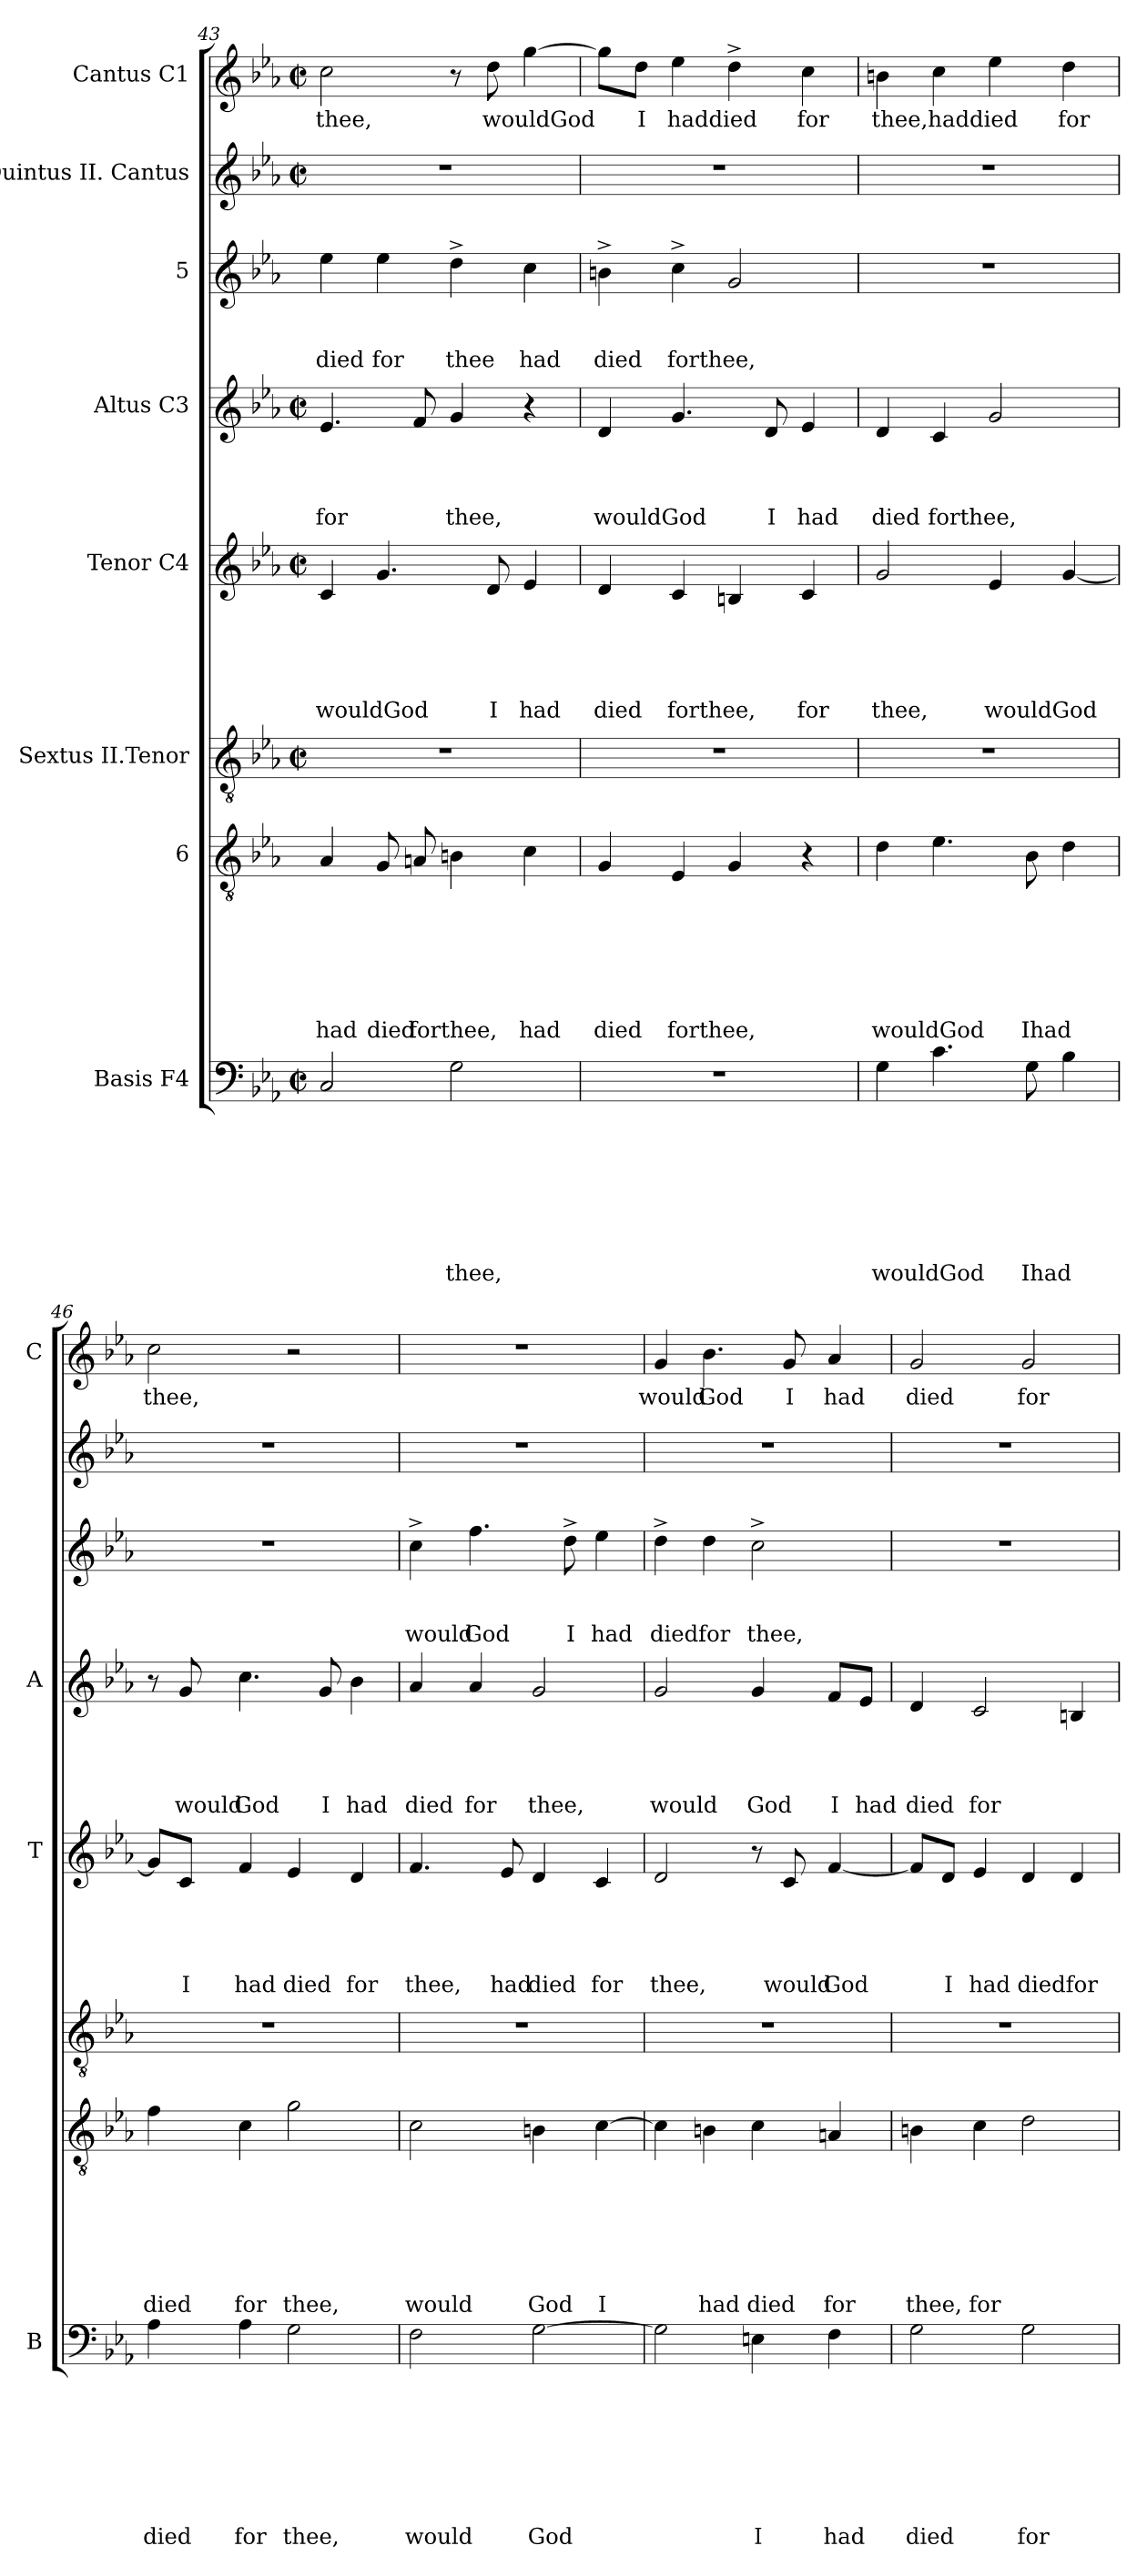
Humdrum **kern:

**kern	**text	**text	**text	**text	**text	**text	**text	**text	**kern	**text	**text	**text	**text	**text	**text	**text	**kern	**kern	**text	**text	**text	**text	**text	**kern	**text	**text	**text	**text	**kern	**text	**text	**text	**kern	**kern	**text
*part8	*part8	*part8	*part8	*part8	*part8	*part8	*part8	*part8	*part7	*part7	*part7	*part7	*part7	*part7	*part7	*part7	*part6	*part5	*part5	*part5	*part5	*part5	*part5	*part4	*part4	*part4	*part4	*part4	*part3	*part3	*part3	*part3	*part2	*part1	*part1
*staff8	*staff8	*staff8	*staff8	*staff8	*staff8	*staff8	*staff8	*staff8	*staff7	*staff7	*staff7	*staff7	*staff7	*staff7	*staff7	*staff7	*staff6	*staff5	*staff5	*staff5	*staff5	*staff5	*staff5	*staff4	*staff4	*staff4	*staff4	*staff4	*staff3	*staff3	*staff3	*staff3	*staff2	*staff1	*staff1
*I"Basis F4	*	*	*	*	*	*	*	*	*I"6	*	*	*	*	*	*	*	*I"Sextus II.Tenor	*I"Tenor C4	*	*	*	*	*	*I"Altus C3	*	*	*	*	*I"5	*	*	*	*I"Quintus II. Cantus	*I"Cantus C1	*
*I'B	*	*	*	*	*	*	*	*	*	*	*	*	*	*	*	*	*	*I'T	*	*	*	*	*	*I'A	*	*	*	*	*	*	*	*	*	*I'C	*
*clefF4	*	*	*	*	*	*	*	*	*clefGv2	*	*	*	*	*	*	*	*clefGv2	*clefG2	*	*	*	*	*	*clefG2	*	*	*	*	*clefG2	*	*	*	*clefG2	*clefG2	*
*k[b-e-a-]	*	*	*	*	*	*	*	*	*k[b-e-a-]	*	*	*	*	*	*	*	*k[b-e-a-]	*k[b-e-a-]	*	*	*	*	*	*k[b-e-a-]	*	*	*	*	*k[b-e-a-]	*	*	*	*k[b-e-a-]	*k[b-e-a-]	*
*E-:	*	*	*	*	*	*	*	*	*E-:	*	*	*	*	*	*	*	*E-:	*E-:	*	*	*	*	*	*E-:	*	*	*	*	*E-:	*	*	*	*E-:	*E-:	*
*M2/2	*	*	*	*	*	*	*	*	*	*	*	*	*	*	*	*	*M2/2	*M2/2	*	*	*	*	*	*M2/2	*	*	*	*	*	*	*	*	*M2/2	*M2/2	*
*met(c|)	*	*	*	*	*	*	*	*	*	*	*	*	*	*	*	*	*met(c|)	*met(c|)	*	*	*	*	*	*met(c|)	*	*	*	*	*	*	*	*	*met(c|)	*met(c|)	*
=43	=43	=43	=43	=43	=43	=43	=43	=43	=43	=43	=43	=43	=43	=43	=43	=43	=43	=43	=43	=43	=43	=43	=43	=43	=43	=43	=43	=43	=43	=43	=43	=43	=43	=43	=43
!	!	!	!	!	!	!	!	!	!	!	!	!	!	!	!	!LO:LY:b	!	!	!	!	!	!	!LO:LY:b	!	!	!	!	!LO:LY:b	!	!	!	!LO:LY:b	!	!	!LO:LY:b
2C/	.	.	.	.	.	.	.	.	4A-/	.	.	.	.	.	.	had	1r	4c/	.	.	.	.	wouldGod	4.e-/	.	.	.	for	4ee-\	.	.	died	1r	2cc\	thee,
!	!	!	!	!	!	!	!	!	!	!	!	!	!	!	!	!LO:LY:b	!	!	!	!	!	!	!	!	!	!	!	!	!	!	!	!LO:LY:b	!	!	!
.	.	.	.	.	.	.	.	.	8G/	.	.	.	.	.	.	died	.	4.g/	.	.	.	.	.	.	.	.	.	.	4ee-\	.	.	for	.	.	.
!	!	!	!	!	!	!	!	!	!	!	!	!	!	!	!	!LO:LY:b	!	!	!	!	!	!	!	!	!	!	!	!	!	!	!	!	!	!	!
.	.	.	.	.	.	.	.	.	8An/	.	.	.	.	.	.	forthee,	.	.	.	.	.	.	.	8f/	.	.	.	.	.	.	.	.	.	.	.
!	!	!	!	!	!	!	!	!LO:LY:b	!	!	!	!	!	!	!	!	!	!	!	!	!	!	!	!	!	!	!	!LO:LY:b	!	!	!	!LO:LY:b	!	!	!
2G\	.	.	.	.	.	.	.	thee,	4Bn\	.	.	.	.	.	.	.	.	.	.	.	.	.	.	4g/	.	.	.	thee,	4dd^>\	.	.	thee	.	8r	.
!	!	!	!	!	!	!	!	!	!	!	!	!	!	!	!	!	!	!	!	!	!	!	!LO:LY:b	!	!	!	!	!	!	!	!	!	!	!	!LO:LY:b
.	.	.	.	.	.	.	.	.	.	.	.	.	.	.	.	.	.	8d/	.	.	.	.	I	.	.	.	.	.	.	.	.	.	.	8dd\	wouldGod
!	!	!	!	!	!	!	!	!	!	!	!	!	!	!	!	!LO:LY:b	!	!	!	!	!	!	!LO:LY:b	!	!	!	!	!	!	!	!	!LO:LY:b	!	!	!
.	.	.	.	.	.	.	.	.	4c\	.	.	.	.	.	.	had	.	4e-/	.	.	.	.	had	4r	.	.	.	.	4cc\	.	.	had	.	[>4gg\	.
=44	=44	=44	=44	=44	=44	=44	=44	=44	=44	=44	=44	=44	=44	=44	=44	=44	=44	=44	=44	=44	=44	=44	=44	=44	=44	=44	=44	=44	=44	=44	=44	=44	=44	=44	=44
!	!	!	!	!	!	!	!	!	!	!	!	!	!	!	!	!LO:LY:b	!	!	!	!	!	!	!LO:LY:b	!	!	!	!	!LO:LY:b	!	!	!	!LO:LY:b	!	!	!
1r	.	.	.	.	.	.	.	.	4G/	.	.	.	.	.	.	died	1r	4d/	.	.	.	.	died	4d/	.	.	.	wouldGod	4bn^>\	.	.	died	1r	8gg\L]	.
!	!	!	!	!	!	!	!	!	!	!	!	!	!	!	!	!	!	!	!	!	!	!	!	!	!	!	!	!	!	!	!	!	!	!	!LO:LY:b
.	.	.	.	.	.	.	.	.	.	.	.	.	.	.	.	.	.	.	.	.	.	.	.	.	.	.	.	.	.	.	.	.	.	8dd\J	I
!	!	!	!	!	!	!	!	!	!	!	!	!	!	!	!	!LO:LY:b	!	!	!	!	!	!	!LO:LY:b	!	!	!	!	!	!	!	!	!LO:LY:b	!	!	!LO:LY:b
.	.	.	.	.	.	.	.	.	4E-/	.	.	.	.	.	.	forthee,	.	4c/	.	.	.	.	forthee,	4.g/	.	.	.	.	4cc^>\	.	.	forthee,	.	4ee-\	haddied
.	.	.	.	.	.	.	.	.	4G/	.	.	.	.	.	.	.	.	4Bn/	.	.	.	.	.	.	.	.	.	.	2g/	.	.	.	.	4dd^>\	.
!	!	!	!	!	!	!	!	!	!	!	!	!	!	!	!	!	!	!	!	!	!	!	!	!	!	!	!	!LO:LY:b	!	!	!	!	!	!	!
.	.	.	.	.	.	.	.	.	.	.	.	.	.	.	.	.	.	.	.	.	.	.	.	8d/	.	.	.	I	.	.	.	.	.	.	.
!	!	!	!	!	!	!	!	!	!	!	!	!	!	!	!	!	!	!	!	!	!	!	!LO:LY:b	!	!	!	!	!LO:LY:b	!	!	!	!	!	!	!LO:LY:b
.	.	.	.	.	.	.	.	.	4r	.	.	.	.	.	.	.	.	4c/	.	.	.	.	for	4e-/	.	.	.	had	.	.	.	.	.	4cc\	for
=45	=45	=45	=45	=45	=45	=45	=45	=45	=45	=45	=45	=45	=45	=45	=45	=45	=45	=45	=45	=45	=45	=45	=45	=45	=45	=45	=45	=45	=45	=45	=45	=45	=45	=45	=45
!	!	!	!	!	!	!	!	!LO:LY:b	!	!	!	!	!	!	!	!LO:LY:b	!	!	!	!	!	!	!LO:LY:b	!	!	!	!	!LO:LY:b	!	!	!	!	!	!	!LO:LY:b
4G\	.	.	.	.	.	.	.	wouldGod	4d\	.	.	.	.	.	.	wouldGod	1r	2g/	.	.	.	.	thee,	4d/	.	.	.	died	1r	.	.	.	1r	4bn\	thee,
!	!	!	!	!	!	!	!	!	!	!	!	!	!	!	!	!	!	!	!	!	!	!	!	!	!	!	!	!LO:LY:b	!	!	!	!	!	!	!LO:LY:b
4.c\	.	.	.	.	.	.	.	.	4.e-\	.	.	.	.	.	.	.	.	.	.	.	.	.	.	4c/	.	.	.	forthee,	.	.	.	.	.	4cc\	haddied
!	!	!	!	!	!	!	!	!	!	!	!	!	!	!	!	!	!	!	!	!	!	!	!LO:LY:b	!	!	!	!	!	!	!	!	!	!	!	!
.	.	.	.	.	.	.	.	.	.	.	.	.	.	.	.	.	.	4e-/	.	.	.	.	wouldGod	2g/	.	.	.	.	.	.	.	.	.	4ee-\	.
!	!	!	!	!	!	!	!	!LO:LY:b	!	!	!	!	!	!	!	!LO:LY:b	!	!	!	!	!	!	!	!	!	!	!	!	!	!	!	!	!	!	!
8G\	.	.	.	.	.	.	.	Ihad	8B-\	.	.	.	.	.	.	Ihad	.	.	.	.	.	.	.	.	.	.	.	.	.	.	.	.	.	.	.
!	!	!	!	!	!	!	!	!	!	!	!	!	!	!	!	!	!	!	!	!	!	!	!	!	!	!	!	!	!	!	!	!	!	!	!LO:LY:b
4B-\	.	.	.	.	.	.	.	.	4d\	.	.	.	.	.	.	.	.	[>4g/	.	.	.	.	.	.	.	.	.	.	.	.	.	.	.	4dd\	for
!!LO:PB:g=z
=46	=46	=46	=46	=46	=46	=46	=46	=46	=46	=46	=46	=46	=46	=46	=46	=46	=46	=46	=46	=46	=46	=46	=46	=46	=46	=46	=46	=46	=46	=46	=46	=46	=46	=46	=46
!	!	!	!	!	!	!	!	!LO:LY:b	!	!	!	!	!	!	!	!LO:LY:b	!	!	!	!	!	!	!	!	!	!	!	!	!	!	!	!	!	!	!LO:LY:b
4A-\	.	.	.	.	.	.	.	died	4f\	.	.	.	.	.	.	died	1r	8g/L]	.	.	.	.	.	8r	.	.	.	.	1r	.	.	.	1r	2cc\	thee,
!	!	!	!	!	!	!	!	!	!	!	!	!	!	!	!	!	!	!	!	!	!	!	!LO:LY:b	!	!	!	!	!LO:LY:b	!	!	!	!	!	!	!
.	.	.	.	.	.	.	.	.	.	.	.	.	.	.	.	.	.	8c/J	.	.	.	.	I	8g/	.	.	.	would	.	.	.	.	.	.	.
!	!	!	!	!	!	!	!	!LO:LY:b	!	!	!	!	!	!	!	!LO:LY:b	!	!	!	!	!	!	!LO:LY:b	!	!	!	!	!LO:LY:b	!	!	!	!	!	!	!
4A-\	.	.	.	.	.	.	.	for	4c\	.	.	.	.	.	.	for	.	4f/	.	.	.	.	had	4.cc\	.	.	.	God	.	.	.	.	.	.	.
!	!	!	!	!	!	!	!	!LO:LY:b	!	!	!	!	!	!	!	!LO:LY:b	!	!	!	!	!	!	!LO:LY:b	!	!	!	!	!	!	!	!	!	!	!	!
2G\	.	.	.	.	.	.	.	thee,	2g\	.	.	.	.	.	.	thee,	.	4e-/	.	.	.	.	died	.	.	.	.	.	.	.	.	.	.	2r	.
!	!	!	!	!	!	!	!	!	!	!	!	!	!	!	!	!	!	!	!	!	!	!	!	!	!	!	!	!LO:LY:b	!	!	!	!	!	!	!
.	.	.	.	.	.	.	.	.	.	.	.	.	.	.	.	.	.	.	.	.	.	.	.	8g/	.	.	.	I	.	.	.	.	.	.	.
!	!	!	!	!	!	!	!	!	!	!	!	!	!	!	!	!	!	!	!	!	!	!	!LO:LY:b	!	!	!	!	!LO:LY:b	!	!	!	!	!	!	!
.	.	.	.	.	.	.	.	.	.	.	.	.	.	.	.	.	.	4d/	.	.	.	.	for	4b-\	.	.	.	had	.	.	.	.	.	.	.
=47	=47	=47	=47	=47	=47	=47	=47	=47	=47	=47	=47	=47	=47	=47	=47	=47	=47	=47	=47	=47	=47	=47	=47	=47	=47	=47	=47	=47	=47	=47	=47	=47	=47	=47	=47
!	!	!	!	!	!	!	!	!LO:LY:b	!	!	!	!	!	!	!	!LO:LY:b	!	!	!	!	!	!	!LO:LY:b	!	!	!	!	!LO:LY:b	!	!	!	!LO:LY:b	!	!	!
2F\	.	.	.	.	.	.	.	would	2c\	.	.	.	.	.	.	would	1r	4.f/	.	.	.	.	thee,	4a-/	.	.	.	died	4cc^>\	.	.	would	1r	1r	.
!	!	!	!	!	!	!	!	!	!	!	!	!	!	!	!	!	!	!	!	!	!	!	!	!	!	!	!	!LO:LY:b	!	!	!	!LO:LY:b	!	!	!
.	.	.	.	.	.	.	.	.	.	.	.	.	.	.	.	.	.	.	.	.	.	.	.	4a-/	.	.	.	for	4.ff\	.	.	God	.	.	.
!	!	!	!	!	!	!	!	!	!	!	!	!	!	!	!	!	!	!	!	!	!	!	!LO:LY:b	!	!	!	!	!	!	!	!	!	!	!	!
.	.	.	.	.	.	.	.	.	.	.	.	.	.	.	.	.	.	8e-/	.	.	.	.	had	.	.	.	.	.	.	.	.	.	.	.	.
!	!	!	!	!	!	!	!	!LO:LY:b	!	!	!	!	!	!	!	!LO:LY:b	!	!	!	!	!	!	!LO:LY:b	!	!	!	!	!LO:LY:b	!	!	!	!	!	!	!
[>2G\	.	.	.	.	.	.	.	God	4Bn\	.	.	.	.	.	.	God	.	4d/	.	.	.	.	died	2g/	.	.	.	thee,	.	.	.	.	.	.	.
!	!	!	!	!	!	!	!	!	!	!	!	!	!	!	!	!	!	!	!	!	!	!	!	!	!	!	!	!	!	!	!	!LO:LY:b	!	!	!
.	.	.	.	.	.	.	.	.	.	.	.	.	.	.	.	.	.	.	.	.	.	.	.	.	.	.	.	.	8dd^>\	.	.	I	.	.	.
!	!	!	!	!	!	!	!	!	!	!	!	!	!	!	!	!LO:LY:b	!	!	!	!	!	!	!LO:LY:b	!	!	!	!	!	!	!	!	!LO:LY:b	!	!	!
.	.	.	.	.	.	.	.	.	[>4c\	.	.	.	.	.	.	I	.	4c/	.	.	.	.	for	.	.	.	.	.	4ee-\	.	.	had	.	.	.
=48	=48	=48	=48	=48	=48	=48	=48	=48	=48	=48	=48	=48	=48	=48	=48	=48	=48	=48	=48	=48	=48	=48	=48	=48	=48	=48	=48	=48	=48	=48	=48	=48	=48	=48	=48
!	!	!	!	!	!	!	!	!	!	!	!	!	!	!	!	!	!	!	!	!	!	!	!LO:LY:b	!	!	!	!	!LO:LY:b	!	!	!	!LO:LY:b	!	!	!LO:LY:b
2G\]	.	.	.	.	.	.	.	.	4c\]	.	.	.	.	.	.	.	1r	2d/	.	.	.	.	thee,	2g/	.	.	.	would	4dd^>\	.	.	died	1r	4g/	would
!	!	!	!	!	!	!	!	!	!	!	!	!	!	!	!	!LO:LY:b	!	!	!	!	!	!	!	!	!	!	!	!	!	!	!	!LO:LY:b	!	!	!LO:LY:b
.	.	.	.	.	.	.	.	.	4Bn\	.	.	.	.	.	.	had	.	.	.	.	.	.	.	.	.	.	.	.	4dd\	.	.	for	.	4.b-\	God
!	!	!	!	!	!	!	!	!LO:LY:b	!	!	!	!	!	!	!	!LO:LY:b	!	!	!	!	!	!	!	!	!	!	!	!LO:LY:b	!	!	!	!LO:LY:b	!	!	!
4En\	.	.	.	.	.	.	.	I	4c\	.	.	.	.	.	.	died	.	8r	.	.	.	.	.	4g/	.	.	.	God	2cc^>\	.	.	thee,	.	.	.
!	!	!	!	!	!	!	!	!	!	!	!	!	!	!	!	!	!	!	!	!	!	!	!LO:LY:b	!	!	!	!	!	!	!	!	!	!	!	!LO:LY:b
.	.	.	.	.	.	.	.	.	.	.	.	.	.	.	.	.	.	8c/	.	.	.	.	would	.	.	.	.	.	.	.	.	.	.	8g/	I
!	!	!	!	!	!	!	!	!LO:LY:b	!	!	!	!	!	!	!	!LO:LY:b	!	!	!	!	!	!	!LO:LY:b	!	!	!	!	!LO:LY:b	!	!	!	!	!	!	!LO:LY:b
4F\	.	.	.	.	.	.	.	had	4An/	.	.	.	.	.	.	for	.	[<4f/	.	.	.	.	God	8f/L	.	.	.	I	.	.	.	.	.	4a-/	had
!	!	!	!	!	!	!	!	!	!	!	!	!	!	!	!	!	!	!	!	!	!	!	!	!	!	!	!	!LO:LY:b	!	!	!	!	!	!	!
.	.	.	.	.	.	.	.	.	.	.	.	.	.	.	.	.	.	.	.	.	.	.	.	8e-/J	.	.	.	had	.	.	.	.	.	.	.
=49	=49	=49	=49	=49	=49	=49	=49	=49	=49	=49	=49	=49	=49	=49	=49	=49	=49	=49	=49	=49	=49	=49	=49	=49	=49	=49	=49	=49	=49	=49	=49	=49	=49	=49	=49
!	!	!	!	!	!	!	!	!LO:LY:b	!	!	!	!	!	!	!	!LO:LY:b	!	!	!	!	!	!	!	!	!	!	!	!LO:LY:b	!	!	!	!	!	!	!LO:LY:b
2G\	.	.	.	.	.	.	.	died	4Bn\	.	.	.	.	.	.	thee,	1r	8f/L]	.	.	.	.	.	4d/	.	.	.	died	1r	.	.	.	1r	2g/	died
!	!	!	!	!	!	!	!	!	!	!	!	!	!	!	!	!	!	!	!	!	!	!	!LO:LY:b	!	!	!	!	!	!	!	!	!	!	!	!
.	.	.	.	.	.	.	.	.	.	.	.	.	.	.	.	.	.	8d/J	.	.	.	.	I	.	.	.	.	.	.	.	.	.	.	.	.
!	!	!	!	!	!	!	!	!	!	!	!	!	!	!	!	!LO:LY:b	!	!	!	!	!	!	!LO:LY:b	!	!	!	!	!LO:LY:b	!	!	!	!	!	!	!
.	.	.	.	.	.	.	.	.	4c\	.	.	.	.	.	.	for	.	4e-/	.	.	.	.	had	2c/	.	.	.	for	.	.	.	.	.	.	.
!	!	!	!	!	!	!	!	!LO:LY:b	!	!	!	!	!	!	!	!	!	!	!	!	!	!	!LO:LY:b	!	!	!	!	!	!	!	!	!	!	!	!LO:LY:b
2G\	.	.	.	.	.	.	.	for	2d\	.	.	.	.	.	.	.	.	4d/	.	.	.	.	died	.	.	.	.	.	.	.	.	.	.	2g/	for
!	!	!	!	!	!	!	!	!	!	!	!	!	!	!	!	!	!	!	!	!	!	!	!LO:LY:b	!	!	!	!	!	!	!	!	!	!	!	!
.	.	.	.	.	.	.	.	.	.	.	.	.	.	.	.	.	.	4d/	.	.	.	.	for	4Bn/	.	.	.	.	.	.	.	.	.	.	.
=	=	=	=	=	=	=	=	=	=	=	=	=	=	=	=	=	=	=	=	=	=	=	=	=	=	=	=	=	=	=	=	=	=	=	=
*-	*-	*-	*-	*-	*-	*-	*-	*-	*-	*-	*-	*-	*-	*-	*-	*-	*-	*-	*-	*-	*-	*-	*-	*-	*-	*-	*-	*-	*-	*-	*-	*-	*-	*-	*-
